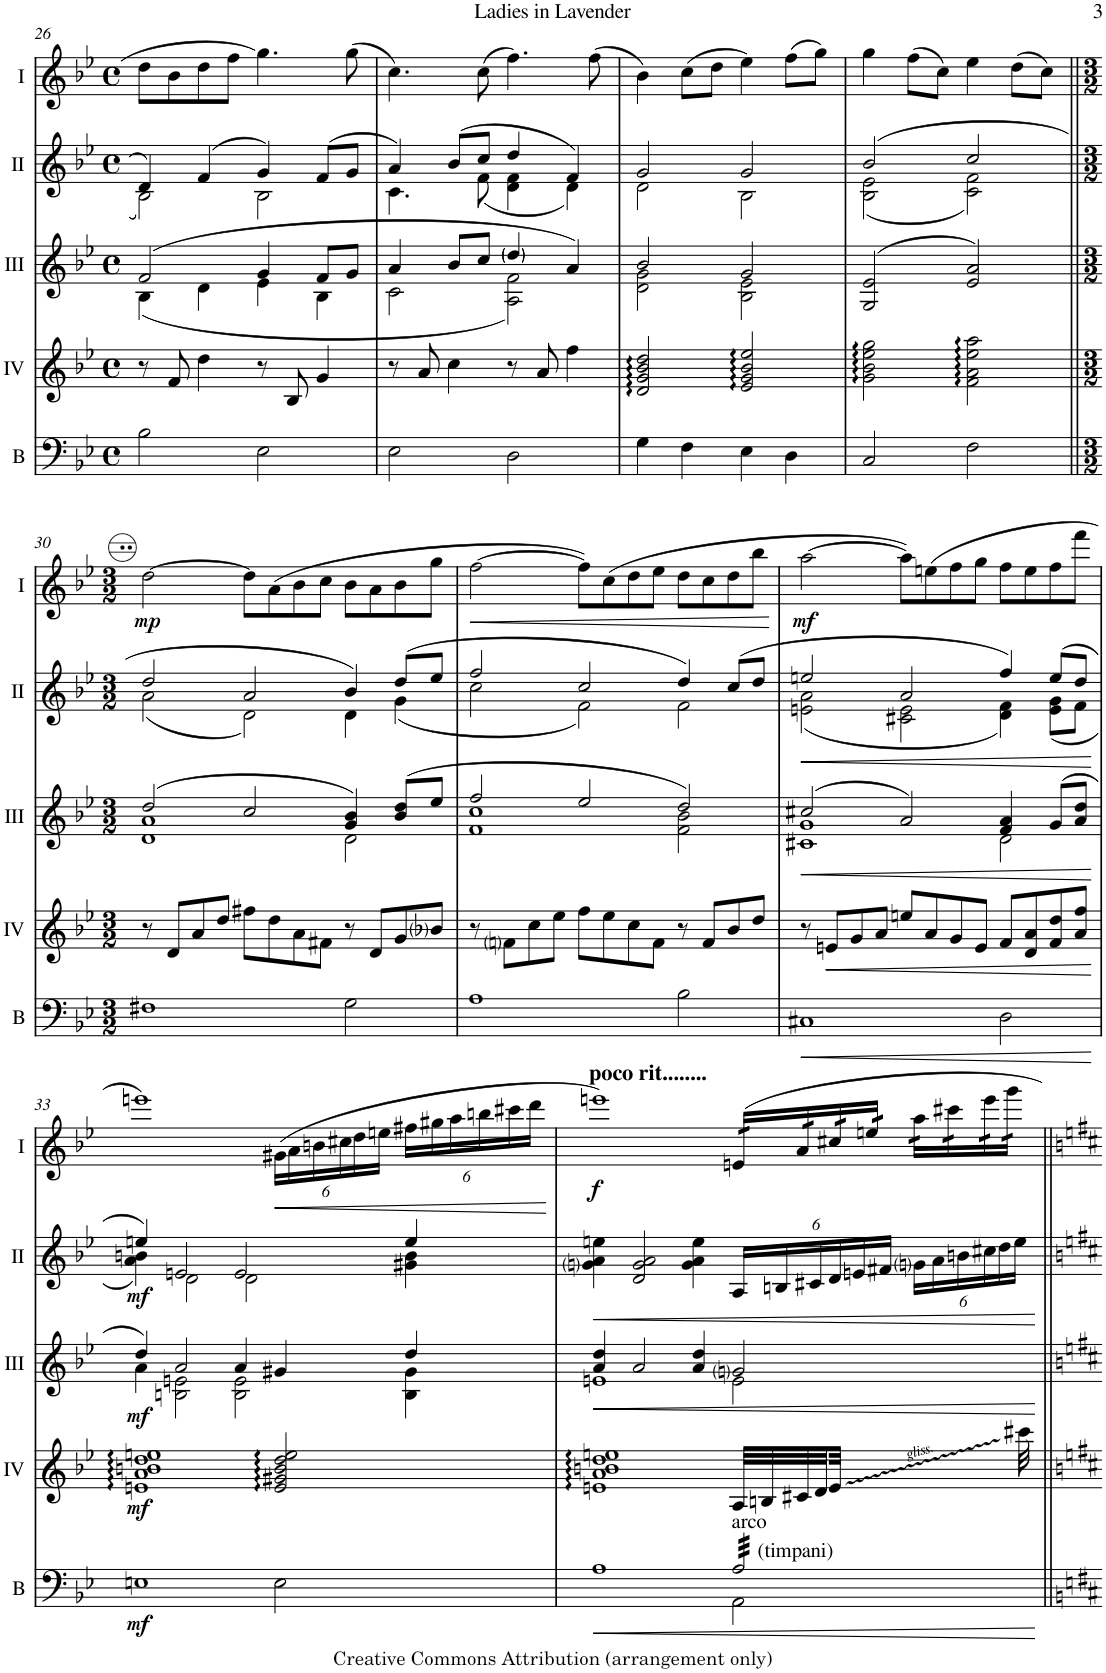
**kern	**dynam	**kern	**dynam	**kern	**dynam	**kern	**dynam	**kern	**dynam
*part5	*part5	*part4	*part4	*part3	*part3	*part2	*part2	*part1	*part1
*staff5	*staff5	*staff4	*staff4	*staff3	*staff3	*staff2	*staff2	*staff1	*staff1
*I"Bass	*	*I"Acc. 4	*	*I"Acc. 3	*	*I"Acc. 2	*	*I"Acc. 1	*
*I'B	*	*	*	*	*	*	*	*	*
!!LO:PB:g=z
*clefF4	*	*clefG2	*	*clefG2	*	*clefG2	*	*clefG2	*
*Trd7c12	*	*Trd7c12	*	*Trd7c12	*	*	*	*	*
*k[b-e-]	*	*k[b-e-]	*	*k[b-e-]	*	*k[b-e-]	*	*k[b-e-]	*
*M4/4	*	*M4/4	*	*M4/4	*	*M4/4	*	*M4/4	*
*met(c)	*	*met(c)	*	*met(c)	*	*met(c)	*	*met(c)	*
=26	=26	=26	=26	=26	=26	=26	=26	=26	=26
*	*	*	*	*^	*	*^	*	*	*
2B-\	.	8r	.	(2f/	(4B-\	.	4d/	2B-\	.	8dd\L	.
.	.	8f/	.	.	.	.	.	.	.	8b-\	.
.	.	4dd\	.	.	4d\	.	(4f/	.	.	8dd\	.
.	.	.	.	.	.	.	.	.	.	8ff\J	.
2E-\	.	8r	.	4g/	4e-\	.	4g/)	2B-\	.	4.gg\	.
.	.	8B-/	.	.	.	.	.	.	.	.	.
.	.	4g/	.	8f/L	4B-\	.	(8f/L	.	.	.	.
.	.	.	.	8g/J	.	.	8g/J	.	.	(8gg\	.
=27	=27	=27	=27	=27	=27	=27	=27	=27	=27	=27	=27
2E-\	.	8r	.	4a/	2c\	.	4a/)	4.c\	.	4.cc\)	.
.	.	8a/	.	.	.	.	.	.	.	.	.
.	.	4cc\	.	8b-/L	.	.	(8b-/L	.	.	.	.
.	.	.	.	8cc/J	.	.	8cc/J	(8f\	.	(8cc\	.
2D\	.	8r	.	4dd/	2A\ 2f\)	.	4dd/	4d\ 4f\	.	4.ff\)	.
.	.	8a/	.	.	.	.	.	.	.	.	.
.	.	4ff\	.	4a/)	.	.	4f/)	4d\)	.	.	.
.	.	.	.	.	.	.	.	.	.	(8ff\	.
=28	=28	=28	=28	=28	=28	=28	=28	=28	=28	=28	=28
4G\	.	2d/ 2g/ 2b-/ 2dd/	.	2b-/	2d\ 2g\	.	2g/	2d\	.	4b-\)	.
4F\	.	.	.	.	.	.	.	.	.	(8cc\L	.
.	.	.	.	.	.	.	.	.	.	8dd\J	.
4E-\	.	2e-/ 2g/ 2b-/ 2ee-/	.	2g/	2B-\ 2e-\	.	2g/	2B-\	.	4ee-\)	.
4D\	.	.	.	.	.	.	.	.	.	(8ff\L	.
.	.	.	.	.	.	.	.	.	.	8gg\J)	.
*	*	*	*	*v	*v	*	*	*	*	*	*
=29	=29	=29	=29	=29	=29	=29	=29	=29	=29	=29
2C/	.	2g\ 2b-\ 2ee-\ 2gg\	.	(>2G/ 2e-/	.	(2b-/	(2B-\ 2e-\	.	4gg\	.
.	.	.	.	.	.	.	.	.	(8ff\L	.
.	.	.	.	.	.	.	.	.	8cc\J)	.
2F\	.	2f\ 2a\ 2ee-\ 2aa\	.	2e-/ 2a/)	.	2cc/	2c\ 2f\)	.	4ee-\	.
.	.	.	.	.	.	.	.	.	(8dd\L	.
.	.	.	.	.	.	.	.	.	8cc\J)	.
!!LO:LB:g=z
=30||	=30||	=30||	=30||	=30||	=30||	=30||	=30||	=30||	=30||	=30||
*M3/2	*	*M3/2	*	*M3/2	*	*M3/2	*	*	*M3/2	*
*	*	*	*	*^	*	*	*	*	*	*
!	!	!	!	!	!	!	!	!	!	!	!LO:DY:b
1F#X	.	8r	.	(2dd/	1d 1a	.	2dd/	(2a\	.	[2dd\	mp
.	.	8d/L	.	.	.	.	.	.	.	.	.
.	.	8a/	.	.	.	.	.	.	.	.	.
.	.	8dd/J	.	.	.	.	.	.	.	.	.
.	.	8ff#X\L	.	2cc/	.	.	2a/	2d\)	.	8dd\L]	.
.	.	8dd\	.	.	.	.	.	.	.	(8a\	.
.	.	8a\	.	.	.	.	.	.	.	8b-\	.
.	.	8f#X\J	.	.	.	.	.	.	.	8cc\J	.
2G\	.	8r	.	4g/ 4b-/)	2d\	.	4b-/)	4d\	.	8b-\L	.
.	.	8d/L	.	.	.	.	.	.	.	8a\	.
.	.	8g/	.	(8b-/ 8dd/L	.	.	(8dd/L	(4g\	.	8b-\	.
.	.	8b-i/J	.	8ee-/J	.	.	8ee-/J	.	.	8gg\J	.
=31	=31	=31	=31	=31	=31	=31	=31	=31	=31	=31	=31
!	!	!	!	!	!	!	!	!	!	!	!LO:HP:b
1A	.	8r	.	2ff/	1f 1cc	.	2ff/	2cc\	.	[2ff\	<
.	.	8fni\L	.	.	.	.	.	.	.	.	.
.	.	8cc\	.	.	.	.	.	.	.	.	.
.	.	8ee-\J	.	.	.	.	.	.	.	.	.
.	.	8ff\L	.	2ee-/	.	.	2cc/	2f\)	.	8ff\L])	.
.	.	8ee-\	.	.	.	.	.	.	.	(8cc\	.
.	.	8cc\	.	.	.	.	.	.	.	8dd\	.
.	.	8f\J	.	.	.	.	.	.	.	8ee-\J	.
2B-\	.	8r	.	2dd/)	2f\ 2b-\	.	4dd/)	2f\	.	8dd\L	.
.	.	8f/L	.	.	.	.	.	.	.	8cc\	.
.	.	8b-/	.	.	.	.	(8cc/L	.	.	8dd\	.
.	.	8dd/J	.	.	.	.	8dd/J	.	.	8bb-\J	.
*	*	*	*	*v	*v	*	*	*	*	*	*
*	*	*	*	*	*	*v	*v	*	*	*
.	.	.	.	.	.	.	.	.	[
=32	=32	=32	=32	=32	=32	=32	=32	=32	=32
!	!LO:HP:b	!	!	!	!LO:HP:b	!	!LO:HP:b	!	!LO:DY:b
*	*	*	*	*^	*	*^	*	*	*
1C#X	<	8r	.	(2cc#X/	1c#X 1g	<	2een/	(2en\ 2a\	<	[2aa\	mf
!	!	!	!LO:HP:b	!	!	!	!	!	!	!	!
.	.	8en/L	<	.	.	.	.	.	.	.	.
.	.	8g/	.	.	.	.	.	.	.	.	.
.	.	8a/J	.	.	.	.	.	.	.	.	.
.	.	8een/L	.	2a/)	.	.	2a/	2c#X\ 2e\	.	8aa\L])	.
.	.	8a/	.	.	.	.	.	.	.	(8een\	.
.	.	8g/	.	.	.	.	.	.	.	8ff\	.
.	.	8e/J	.	.	.	.	.	.	.	8gg\J	.
2D\	.	8f/L	.	4f/ 4a/	2d\	.	4ff/)	4d\ 4f\)	.	8ff\L	.
.	.	8d/ 8a/	.	.	.	.	.	.	.	8ee\	.
.	.	8f/ 8dd/	.	(8g/L	.	.	(8ee/L	(8e\ 8g\L	.	8ff\	.
.	.	8a/ 8ff/J	.	8a/ 8dd/J	.	.	8dd/J	8f\J	.	8fff\J	.
*	*	*	*	*v	*v	*	*	*	*	*	*
*	*	*	*	*	*	*v	*v	*	*	*
.	[	.	[	.	[	.	[	.	.
!!LO:LB:g=z
=33	=33	=33	=33	=33	=33	=33	=33	=33	=33
*	*	*	*	*^	*	*^	*	*	*
!	!LO:DY:b	!	!LO:DY:b	!	!	!LO:DY:b	!	!	!LO:DY:b	!	!
1En	mf	1en 1a 1bn 1dd 1een	mf	4dd/)	4a\	mf	4een/)	4a\ 4bn\)	mf	1eeen)	.
.	.	.	.	2a/	2Bn\ 2en\	.	2en/	2d\	.	.	.
.	.	.	.	4a/	2B\ 2e\	.	2e/	2d\	.	.	.
*	*	*	*	*	*	*	*	*	*	*Xbrackettup	*
!	!	!	!	!	!	!	!	!	!	!	!LO:HP:b
2E\	.	2e/ 2g#X/ 2b/ 2dd/ 2ee/	.	4g#X/	.	.	.	.	.	(>24g#X\LL	<
.	.	.	.	.	.	.	.	.	.	24a\	.
.	.	.	.	.	.	.	.	.	.	24bn\	.
.	.	.	.	.	.	.	.	.	.	24cc#X\	.
.	.	.	.	.	.	.	.	.	.	24dd\	.
.	.	.	.	.	.	.	.	.	.	24een\JJ	.
.	.	.	.	4dd/	4B\ 4g#\	.	4ee/	4g#X\ 4b\	.	24ff#X\LL	.
.	.	.	.	.	.	.	.	.	.	24gg#X\	.
.	.	.	.	.	.	.	.	.	.	24aa\	.
.	.	.	.	.	.	.	.	.	.	24bbn\	.
.	.	.	.	.	.	.	.	.	.	24ccc#X\	.
.	.	.	.	.	.	.	.	.	.	24ddd\JJ	.
*	*	*	*	*v	*v	*	*	*	*	*	*
*	*	*	*	*	*	*v	*v	*	*	*
.	.	.	.	.	.	.	.	.	[
=34	=34	=34	=34	=34	=34	=34	=34	=34	=34
!	!	!	!	!	!	!	!	!LO:TX:a:B:t=poco rit........	!
!	!LO:HP:b	!	!	!	!LO:HP:b	!	!LO:HP:b	!	!LO:DY:b
*^	*	*	*	*^	*	*	*	*	*
1A	1ryy	<	1en 1a 1bn 1dd 1een	.	4a/ 4dd/	1en	<	4gni\ 4a\ 4een\	<	1eeen)	f
.	.	.	.	.	2a/	.	.	2d/ 2g/ 2a/	.	.	.
.	.	.	.	.	4a/ 4dd/	.	.	4g\ 4a\ 4ee\	.	.	.
*	*	*	*	*	*	*	*	*Xbrackettup	*	*	*
!LO:TX:a:t=(timpani)	!	!	!	!	!	!	!	!	!	!	!
!LO:TX:a:t=arco	!	!	!	!	!	!	!	!	!	!	!
*tremolo	*	*	*	*	*	*	*	*	*	*	*
*	*	*	*	*	*	*	*	*	*	*tremolo	*
32A/LLL	2AA\	.	32A/LLL	.	2gni/	2e\	.	24A/LL	.	32en/LLL	.
32A/	.	.	32Bn/	.	.	.	.	.	.	32en/	.
.	.	.	.	.	.	.	.	24Bn/	.	.	.
32A/	.	.	32c#X/	.	.	.	.	.	.	32a/	.
.	.	.	.	.	.	.	.	24c#X/	.	.	.
32A/	.	.	32d/	.	.	.	.	.	.	32a/	.
32A/	.	.	32e/JJJ	.	.	.	.	24d/	.	32cc#X/	.
32A/	.	.	4ryy	.	.	.	.	.	.	32cc#X/	.
.	.	.	.	.	.	.	.	24en/	.	.	.
32A/	.	.	.	.	.	.	.	.	.	32een/	.
.	.	.	.	.	.	.	.	24f#X/JJ	.	.	.
32A/	.	.	.	.	.	.	.	.	.	32een/JJJ	.
32A/	.	.	.	.	.	.	.	24gni\LL	.	32aa\LLL	.
32A/	.	.	.	.	.	.	.	.	.	32aa\	.
.	.	.	.	.	.	.	.	24a\	.	.	.
32A/	.	.	.	.	.	.	.	.	.	32ccc#X\	.
.	.	.	.	.	.	.	.	24bn\	.	.	.
32A/	.	.	.	.	.	.	.	.	.	32ccc#X\	.
32A/	.	.	.	.	.	.	.	24cc#X\	.	32eee\	.
32A/	.	.	32ryy	.	.	.	.	.	.	32eee\	.
.	.	.	.	.	.	.	.	24dd\	.	.	.
32A/	.	.	32ryy	.	.	.	.	.	.	32ggg\	.
.	.	.	.	.	.	.	.	24ee\JJ	.	.	.
32A/JJJ	.	.	32ccc#X\	.	.	.	.	.	.	32ggg\JJJ	.
*	*	*	*	*	*	*	*	*	*	*Xtremolo	*
*Xtremolo	*	*	*	*	*	*	*	*	*	*	*
*v	*v	*	*	*	*v	*v	*	*	*	*	*
.	[	.	.	.	[	.	[	.	.
=||	=||	=||	=||	=||	=||	=||	=||	=||	=||
*-	*-	*-	*-	*-	*-	*-	*-	*-	*-
